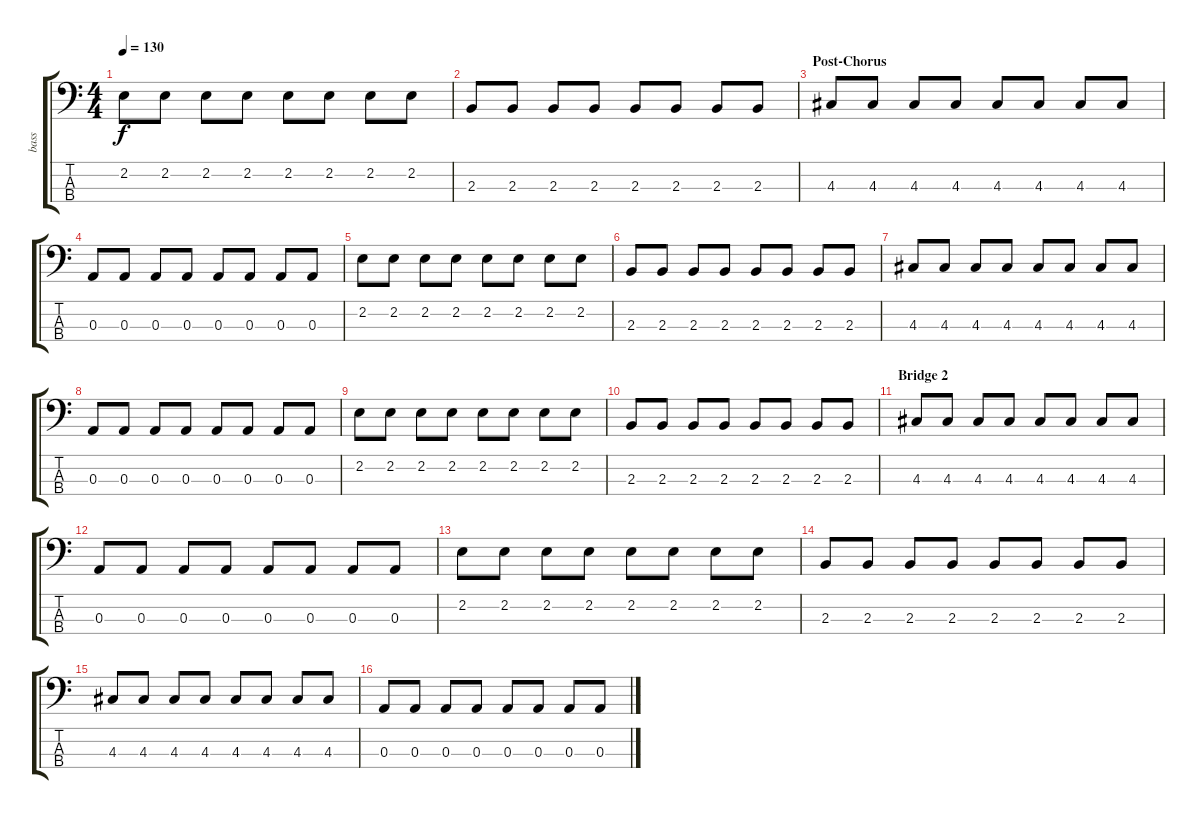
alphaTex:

\track ("bass" "bass") {instrument electricbassfinger}
\staff {score tabs}
\tuning (G2 D2 A1 E1) {hide}
\ts (4 4)
\tempo 130
\clef f4
\ks c
2.2.8{dy f} 2.2.8 2.2.8 2.2.8 2.2.8 2.2.8 2.2.8 2.2.8 |
2.3.8 2.3.8 2.3.8 2.3.8 2.3.8 2.3.8 2.3.8 2.3.8 |
\section ("" "Post-Chorus")
4.3.8 4.3.8 4.3.8 4.3.8 4.3.8 4.3.8 4.3.8 4.3.8 |
0.3.8 0.3.8 0.3.8 0.3.8 0.3.8 0.3.8 0.3.8 0.3.8 |
2.2.8 2.2.8 2.2.8 2.2.8 2.2.8 2.2.8 2.2.8 2.2.8 |
2.3.8 2.3.8 2.3.8 2.3.8 2.3.8 2.3.8 2.3.8 2.3.8 |
4.3.8 4.3.8 4.3.8 4.3.8 4.3.8 4.3.8 4.3.8 4.3.8 |
0.3.8 0.3.8 0.3.8 0.3.8 0.3.8 0.3.8 0.3.8 0.3.8 |
2.2.8 2.2.8 2.2.8 2.2.8 2.2.8 2.2.8 2.2.8 2.2.8 |
2.3.8 2.3.8 2.3.8 2.3.8 2.3.8 2.3.8 2.3.8 2.3.8 |
\section ("" "Bridge 2")
4.3.8 4.3.8 4.3.8 4.3.8 4.3.8 4.3.8 4.3.8 4.3.8 |
0.3.8 0.3.8 0.3.8 0.3.8 0.3.8 0.3.8 0.3.8 0.3.8 |
2.2.8 2.2.8 2.2.8 2.2.8 2.2.8 2.2.8 2.2.8 2.2.8 |
2.3.8 2.3.8 2.3.8 2.3.8 2.3.8 2.3.8 2.3.8 2.3.8 |
4.3.8 4.3.8 4.3.8 4.3.8 4.3.8 4.3.8 4.3.8 4.3.8 |
0.3.8 0.3.8 0.3.8 0.3.8 0.3.8 0.3.8 0.3.8 0.3.8
